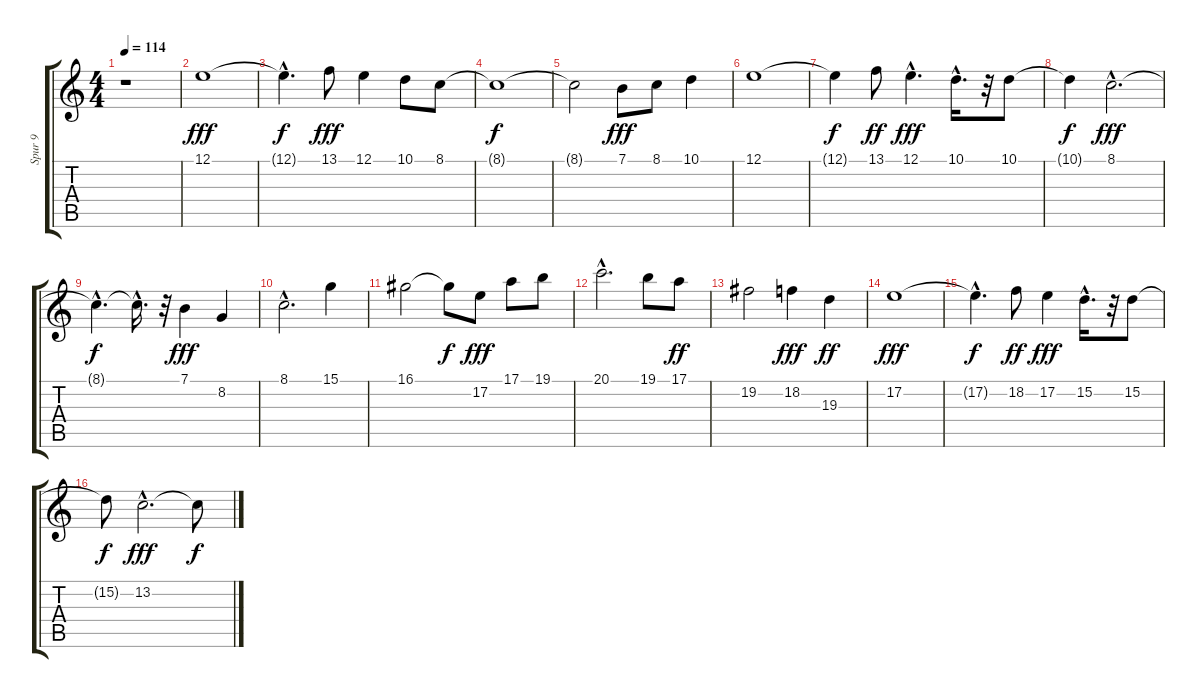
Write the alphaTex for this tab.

\track ("Spur 9" "Spur 9") {instrument choiraahs}
\staff {score tabs}
\tuning (E4 B3 G3 D3 A2 E2) {hide}
\ts (4 4)
\tempo 114
\clef g2
\ks c
r.1{dy fff} |
12.1.1 |
12.1{hac t}.4{d dy f} 13.1.8{dy fff} 12.1.4 10.1.8 8.1.8 |
8.1{t}.1{dy f} |
8.1{t}.2 7.1.8{dy fff} 8.1.8 10.1.4 |
12.1.1 |
12.1{t}.4{dy f} 13.1.8{dy ff} 12.1{hac}.4{d dy fff} 10.1{hac}.16{d} r.32 10.1.8 |
10.1{t}.4{dy f} 8.1{hac}.2{d dy fff} |
8.1{hac t}.4{d dy f} 8.1{hac t}.16{d} r.32 7.1.4{dy fff} 8.2.4 |
8.1{hac}.2{d} 15.1.4 |
16.1.2 16.1{t}.8{dy f} 17.2.8{dy fff} 17.1.8 19.1.8 |
20.1{hac}.2{d} 19.1.8 17.1.8{dy ff} |
19.2.2 18.2.4{dy fff} 19.3.4{dy ff} |
17.2.1{dy fff} |
17.2{hac t}.4{d dy f} 18.2.8{dy ff} 17.2.4{dy fff} 15.2{hac}.16{d} r.32 15.2.8 |
15.2{t}.8{dy f} 13.2{hac}.2{d dy fff} 13.2{t}.8{dy f}
